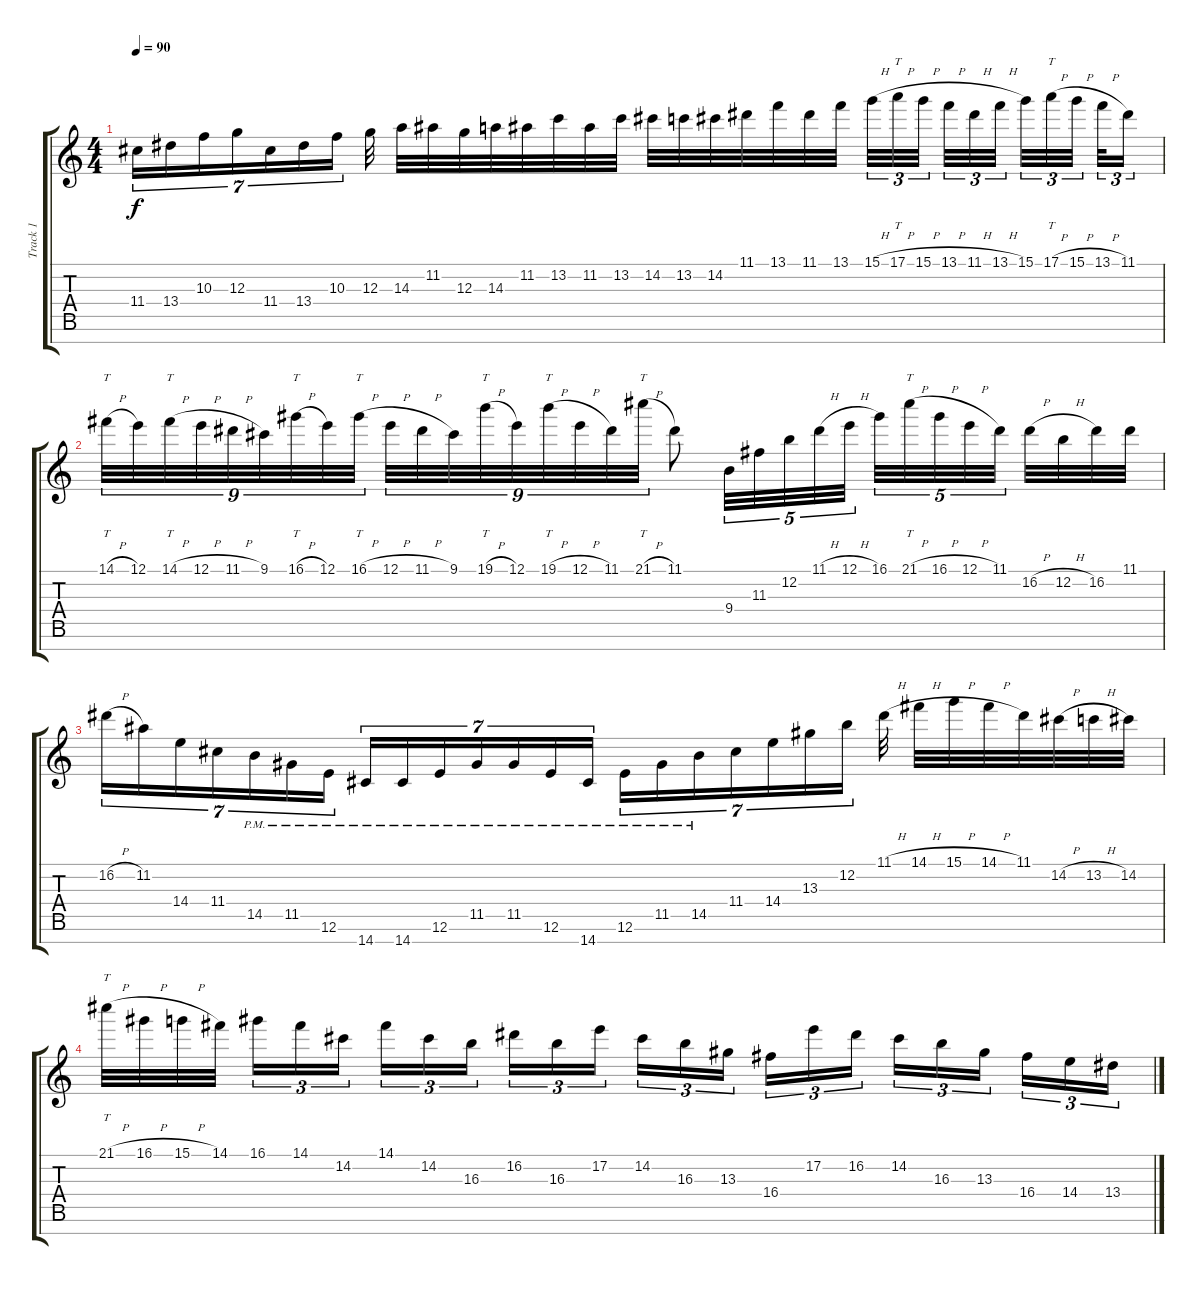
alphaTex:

\track ("Track 1" "Track 1") {instrument overdrivenguitar}
\staff {score tabs}
\tuning (E4 B3 G3 D3 A2 E2 B1) {hide}
\ts (4 4)
\tempo 90
\clef g2
\ks c
11.4.16{tu (7 4) dy f} 13.4.16{tu (7 4)} 10.3.16{tu (7 4)} 12.3.16{tu (7 4)} 11.4.16{tu (7 4)} 13.4.16{tu (7 4)} 10.3.16{tu (7 4)} 12.3.32 14.3.32 11.2.32 12.3.32 14.3.32 11.2.32 13.2.32 11.2.32 13.2.32 14.2.32 13.2.32 14.2.32 11.1.32 13.1.32 11.1.32 13.1.32 15.1{h}.32{tu (3 2)} 17.1{h}.32{tt tu (3 2)} 15.1{h}.32{tu (3 2) beam splitsecondary} 13.1{h}.32{tu (3 2)} 11.1{h}.32{tu (3 2)} 13.1{h}.32{tu (3 2) beam splitsecondary} 15.1.32{tu (3 2)} 17.1{h}.32{tt tu (3 2)} 15.1{h}.32{tu (3 2) beam splitsecondary} 13.1{h}.32{tu (3 2)} 11.1.16{tu (3 2)} |
14.1{h}.32{tt tu (9 8)} 12.1.32{tu (9 8)} 14.1{h}.32{tt tu (9 8)} 12.1{h}.32{tu (9 8)} 11.1{h}.32{tu (9 8)} 9.1.32{tu (9 8)} 16.1{h}.32{tt tu (9 8)} 12.1.32{tu (9 8)} 16.1{h}.32{tt tu (9 8)} 12.1{h}.32{tu (9 8)} 11.1{h}.32{tu (9 8)} 9.1.32{tu (9 8)} 19.1{h}.32{tt tu (9 8)} 12.1.32{tu (9 8)} 19.1{h}.32{tt tu (9 8)} 12.1{h}.32{tu (9 8)} 11.1.32{tu (9 8)} 21.1{h}.32{tt tu (9 8)} 11.1.8 9.4.32{tu (5 4)} 11.3.32{tu (5 4)} 12.2.32{tu (5 4)} 11.1{h}.32{tu (5 4)} 12.1{h}.32{tu (5 4)} 16.1.32{tu (5 4)} 21.1{h}.32{tt tu (5 4)} 16.1{h}.32{tu (5 4)} 12.1{h}.32{tu (5 4)} 11.1.32{tu (5 4) beam splitsecondary} 16.2{h}.32 12.2{h}.32 16.2.32 11.1.32 |
16.2{h}.16{tu (7 4)} 11.2.16{tu (7 4)} 14.4.16{tu (7 4)} 11.4.16{tu (7 4)} 14.5{pm}.16{tu (7 4)} 11.5{pm}.16{tu (7 4)} 12.6{pm}.16{tu (7 4)} 14.7{pm}.16{tu (7 4)} 14.7{pm}.16{tu (7 4)} 12.6{pm}.16{tu (7 4)} 11.5{pm}.16{tu (7 4)} 11.5{pm}.16{tu (7 4)} 12.6{pm}.16{tu (7 4)} 14.7{pm}.16{tu (7 4)} 12.6{pm}.16{tu (7 4)} 11.5{pm}.16{tu (7 4)} 14.5{pm}.16{tu (7 4)} 11.4.16{tu (7 4)} 14.4.16{tu (7 4)} 13.3.16{tu (7 4)} 12.2.16{tu (7 4)} 11.1{h}.32 14.1{h}.32 15.1{h}.32 14.1{h}.32 11.1.32 14.2{h}.32 13.2{h}.32 14.2.32 |
21.1{h}.32{tt} 16.1{h}.32 15.1{h}.32 14.1.32{beam splitsecondary} 16.1.16{tu (3 2)} 14.1.16{tu (3 2)} 14.2.16{tu (3 2)} 14.1.16{tu (3 2)} 14.2.16{tu (3 2)} 16.3.16{tu (3 2) beam splitsecondary} 16.2.16{tu (3 2)} 16.3.16{tu (3 2)} 17.2.16{tu (3 2)} 14.2.16{tu (3 2)} 16.3.16{tu (3 2)} 13.3.16{tu (3 2) beam splitsecondary} 16.4.16{tu (3 2)} 17.2.16{tu (3 2)} 16.2.16{tu (3 2)} 14.2.16{tu (3 2)} 16.3.16{tu (3 2)} 13.3.16{tu (3 2) beam splitsecondary} 16.4.16{tu (3 2)} 14.4.16{tu (3 2)} 13.4.16{tu (3 2)}
